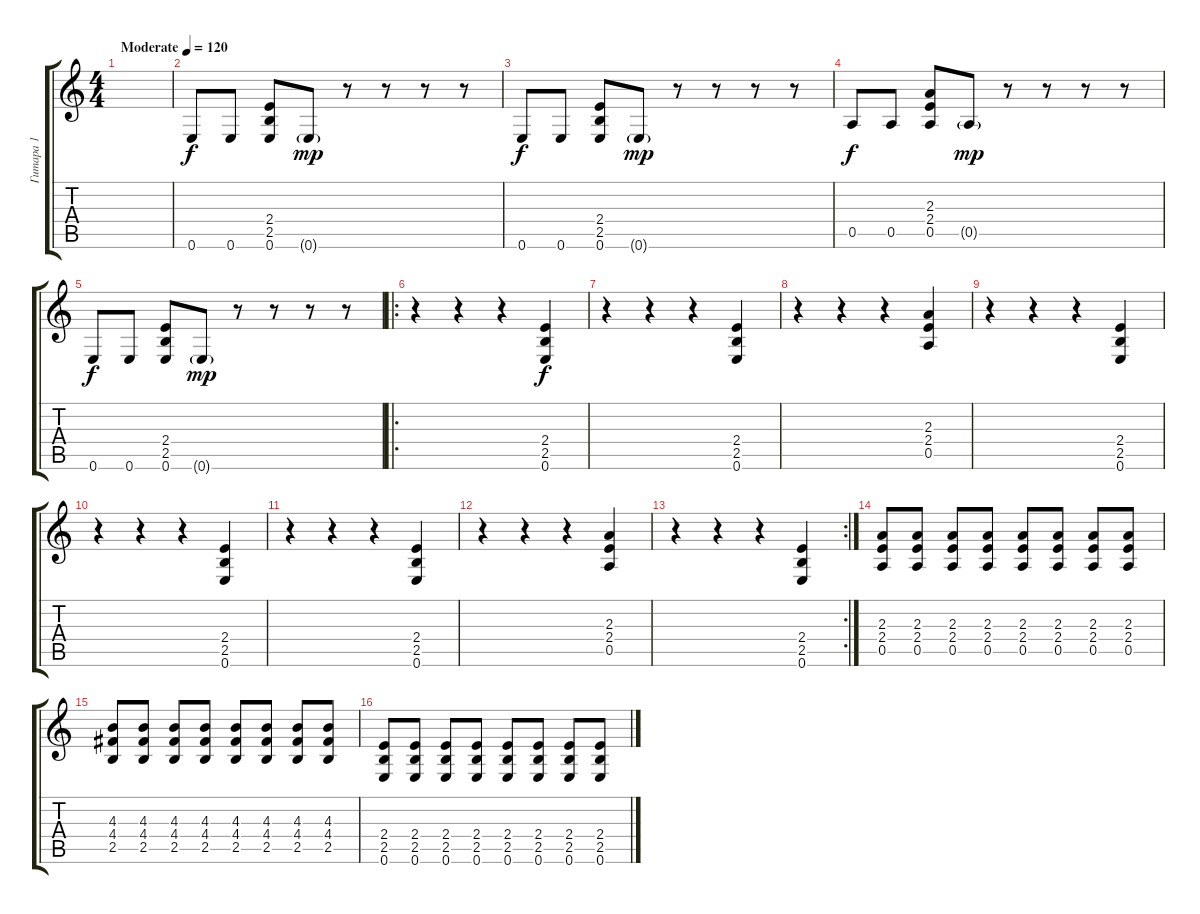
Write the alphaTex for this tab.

\track ("Гитара 1" "Гитара 1") {instrument distortionguitar}
\staff {score tabs}
\tuning (E4 B3 G3 D3 A2 E2) {hide}
\ts (4 4)
\tempo (120 "Moderate")
\tempo 105
\tempo (120 "Moderate")
\clef g2
\ks c
|
0.6.8 0.6.8 (2.4 2.5 0.6).8 0.6{g}.8{dy mp} r.8 r.8 r.8 r.8 |
0.6.8{dy f} 0.6.8 (2.4 2.5 0.6).8 0.6{g}.8{dy mp} r.8 r.8 r.8 r.8 |
0.5.8{dy f} 0.5.8 (2.3 2.4 0.5).8 0.5{g}.8{dy mp} r.8 r.8 r.8 r.8 |
0.6.8{dy f} 0.6.8 (2.4 2.5 0.6).8 0.6{g}.8{dy mp} r.8 r.8 r.8 r.8 |
\ro
r.4 r.4 r.4 (2.4 2.5 0.6).4{dy f} |
r.4 r.4 r.4 (2.4 2.5 0.6).4 |
r.4 r.4 r.4 (2.3 2.4 0.5).4 |
r.4 r.4 r.4 (2.4 2.5 0.6).4 |
r.4 r.4 r.4 (2.4 2.5 0.6).4 |
r.4 r.4 r.4 (2.4 2.5 0.6).4 |
r.4 r.4 r.4 (2.3 2.4 0.5).4 |
\rc 2
r.4 r.4 r.4 (2.4 2.5 0.6).4 |
(2.3 2.4 0.5).8 (2.3 2.4 0.5).8 (2.3 2.4 0.5).8 (2.3 2.4 0.5).8 (2.3 2.4 0.5).8 (2.3 2.4 0.5).8 (2.3 2.4 0.5).8 (2.3 2.4 0.5).8 |
(4.3 4.4 2.5).8 (4.3 4.4 2.5).8 (4.3 4.4 2.5).8 (4.3 4.4 2.5).8 (4.3 4.4 2.5).8 (4.3 4.4 2.5).8 (4.3 4.4 2.5).8 (4.3 4.4 2.5).8 |
(2.4 2.5 0.6).8 (2.4 2.5 0.6).8 (2.4 2.5 0.6).8 (2.4 2.5 0.6).8 (2.4 2.5 0.6).8 (2.4 2.5 0.6).8 (2.4 2.5 0.6).8 (2.4 2.5 0.6).8
